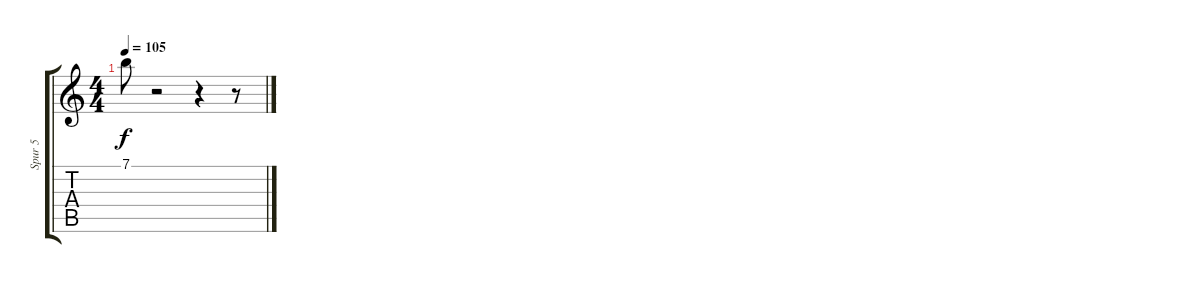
\track ("Spur 5" "Spur 5") {instrument acousticguitarnylon}
\staff {score tabs}
\tuning (E4 B3 G3 D3 A2 E2) {hide}
\ts (4 4)
\tempo 105
\clef g2
\ks c
7.1{t}.8{dy f} r.2 r.4 r.8
